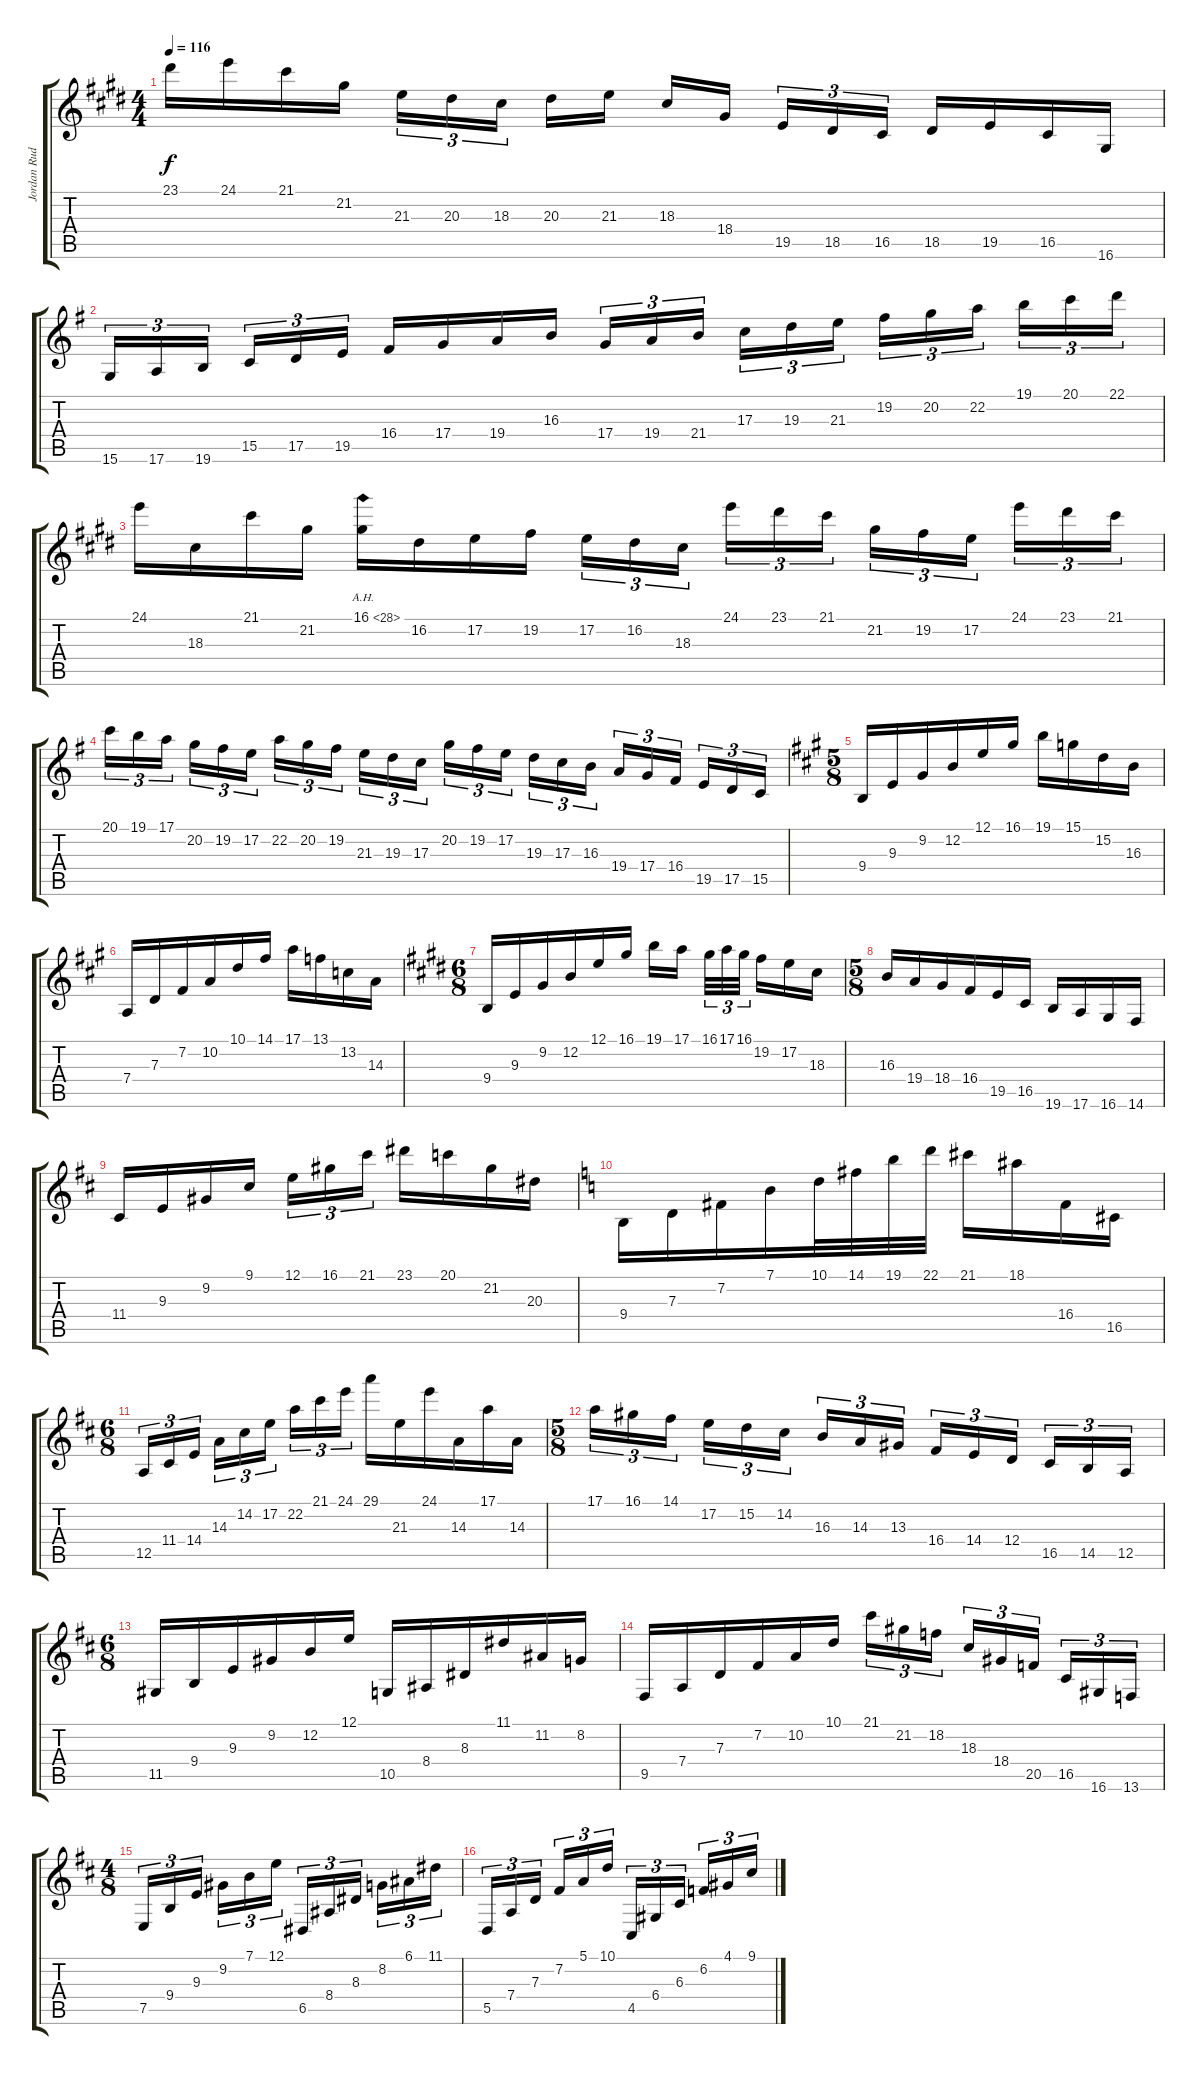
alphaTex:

\track ("Jordan Rudess - Keys" "Jordan Rud") {instrument lead2sawtooth}
\staff {score tabs}
\tuning (E4 B3 G3 D3 A2 E2) {hide}
\ts (4 4)
\tempo 116
\clef g2
\ks e
23.1.16{dy f} 24.1.16 21.1.16 21.2.16 21.3.16{tu (3 2)} 20.3.16{tu (3 2)} 18.3.16{tu (3 2)} 20.3.16 21.3.16 18.3.16 18.4.16 19.5.16{tu (3 2)} 18.5.16{tu (3 2)} 16.5.16{tu (3 2)} 18.5.16 19.5.16 16.5.16 16.6.16 |
\ks g
15.6.16{tu (3 2)} 17.6.16{tu (3 2)} 19.6.16{tu (3 2)} 15.5.16{tu (3 2)} 17.5.16{tu (3 2)} 19.5.16{tu (3 2)} 16.4.16 17.4.16 19.4.16 16.3.16 17.4.16{tu (3 2)} 19.4.16{tu (3 2)} 21.4.16{tu (3 2)} 17.3.16{tu (3 2)} 19.3.16{tu (3 2)} 21.3.16{tu (3 2)} 19.2.16{tu (3 2)} 20.2.16{tu (3 2)} 22.2.16{tu (3 2)} 19.1.16{tu (3 2)} 20.1.16{tu (3 2)} 22.1.16{tu (3 2)} |
\ks e
24.1.16 18.3.16 21.1.16 21.2.16 16.1{ah 12}.16 16.2.16 17.2.16 19.2.16 17.2.16{tu (3 2)} 16.2.16{tu (3 2)} 18.3.16{tu (3 2)} 24.1.16{tu (3 2)} 23.1.16{tu (3 2)} 21.1.16{tu (3 2)} 21.2.16{tu (3 2)} 19.2.16{tu (3 2)} 17.2.16{tu (3 2)} 24.1.16{tu (3 2)} 23.1.16{tu (3 2)} 21.1.16{tu (3 2)} |
\ks g
20.1.16{tu (3 2)} 19.1.16{tu (3 2)} 17.1.16{tu (3 2)} 20.2.16{tu (3 2)} 19.2.16{tu (3 2)} 17.2.16{tu (3 2)} 22.2.16{tu (3 2)} 20.2.16{tu (3 2)} 19.2.16{tu (3 2)} 21.3.16{tu (3 2)} 19.3.16{tu (3 2)} 17.3.16{tu (3 2)} 20.2.16{tu (3 2)} 19.2.16{tu (3 2)} 17.2.16{tu (3 2)} 19.3.16{tu (3 2)} 17.3.16{tu (3 2)} 16.3.16{tu (3 2)} 19.4.16{tu (3 2)} 17.4.16{tu (3 2)} 16.4.16{tu (3 2)} 19.5.16{tu (3 2)} 17.5.16{tu (3 2)} 15.5.16{tu (3 2)} |
\ts (5 8)
\ks a
9.4.16 9.3.16 9.2.16 12.2.16 12.1.16 16.1.16 19.1.16 15.1.16 15.2.16 16.3.16 |
7.4.16 7.3.16 7.2.16 10.2.16 10.1.16 14.1.16 17.1.16 13.1.16 13.2.16 14.3.16 |
\ts (6 8)
\ks e
9.4.16 9.3.16 9.2.16 12.2.16 12.1.16 16.1.16 19.1.16 17.1.16 16.1.32{tu (3 2)} 17.1.32{tu (3 2)} 16.1.32{tu (3 2)} 19.2.16 17.2.16 18.3.16 |
\ts (5 8)
16.3.16 19.4.16 18.4.16 16.4.16 19.5.16 16.5.16 19.6.16 17.6.16 16.6.16 14.6.16 |
\ks d
11.4.16 9.3.16 9.2.16 9.1.16 12.1.16{tu (3 2)} 16.1.16{tu (3 2)} 21.1.16{tu (3 2)} 23.1.16 20.1.16 21.2.16 20.3.16 |
\ks c
9.4.16 7.3.16 7.2.16 7.1.16 10.1.32 14.1.32 19.1.32 22.1.32 21.1.16 18.1.16 16.4.16 16.5.16 |
\ts (6 8)
\ks d
12.5.16{tu (3 2)} 11.4.16{tu (3 2)} 14.4.16{tu (3 2)} 14.3.16{tu (3 2)} 14.2.16{tu (3 2)} 17.2.16{tu (3 2)} 22.2.16{tu (3 2)} 21.1.16{tu (3 2)} 24.1.16{tu (3 2)} 29.1.16 21.3.16 24.1.16 14.3.16 17.1.16 14.3.16 |
\ts (5 8)
17.1.16{tu (3 2)} 16.1.16{tu (3 2)} 14.1.16{tu (3 2)} 17.2.16{tu (3 2)} 15.2.16{tu (3 2)} 14.2.16{tu (3 2)} 16.3.16{tu (3 2)} 14.3.16{tu (3 2)} 13.3.16{tu (3 2)} 16.4.16{tu (3 2)} 14.4.16{tu (3 2)} 12.4.16{tu (3 2)} 16.5.16{tu (3 2)} 14.5.16{tu (3 2)} 12.5.16{tu (3 2)} |
\ts (6 8)
11.5.16 9.4.16 9.3.16 9.2.16 12.2.16 12.1.16 10.5.16 8.4.16 8.3.16 11.1.16 11.2.16 8.2.16 |
9.5.16 7.4.16 7.3.16 7.2.16 10.2.16 10.1.16 21.1.16{tu (3 2)} 21.2.16{tu (3 2)} 18.2.16{tu (3 2)} 18.3.16{tu (3 2)} 18.4.16{tu (3 2)} 20.5.16{tu (3 2)} 16.5.16{tu (3 2)} 16.6.16{tu (3 2)} 13.6.16{tu (3 2)} |
\ts (4 8)
7.5.16{tu (3 2)} 9.4.16{tu (3 2)} 9.3.16{tu (3 2)} 9.2.16{tu (3 2)} 7.1.16{tu (3 2)} 12.1.16{tu (3 2)} 6.5.16{tu (3 2)} 8.4.16{tu (3 2)} 8.3.16{tu (3 2)} 8.2.16{tu (3 2)} 6.1.16{tu (3 2)} 11.1.16{tu (3 2)} |
5.5.16{tu (3 2)} 7.4.16{tu (3 2)} 7.3.16{tu (3 2)} 7.2.16{tu (3 2)} 5.1.16{tu (3 2)} 10.1.16{tu (3 2)} 4.5.16{tu (3 2)} 6.4.16{tu (3 2)} 6.3.16{tu (3 2)} 6.2.16{tu (3 2)} 4.1.16{tu (3 2)} 9.1.16{tu (3 2)}
